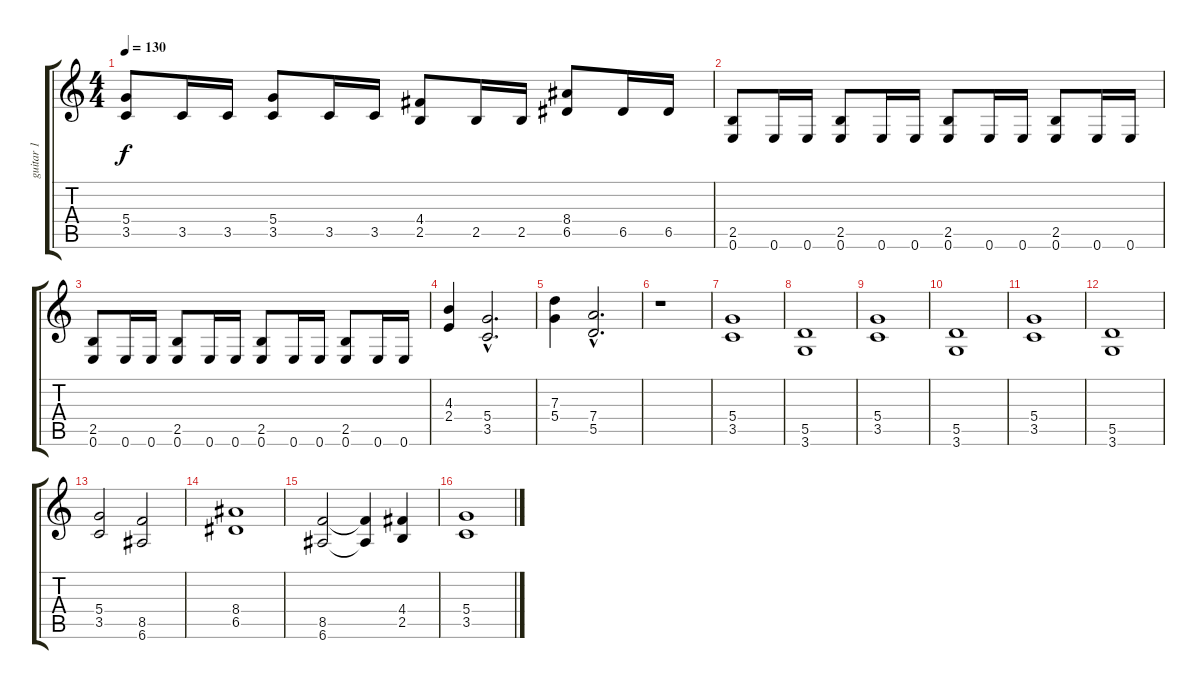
\track ("guitar 1" "guitar 1") {instrument distortionguitar}
\staff {score tabs}
\tuning (E4 B3 G3 D3 A2 E2) {hide}
\ts (4 4)
\tempo 130
\clef g2
\ks c
(5.4 3.5).8{dy f} 3.5.16 3.5.16 (5.4 3.5).8 3.5.16 3.5.16 (4.4 2.5).8 2.5.16 2.5.16 (8.4 6.5).8 6.5.16 6.5.16 |
(2.5 0.6).8 0.6.16 0.6.16 (2.5 0.6).8 0.6.16 0.6.16 (2.5 0.6).8 0.6.16 0.6.16 (2.5 0.6).8 0.6.16 0.6.16 |
(2.5 0.6).8 0.6.16 0.6.16 (2.5 0.6).8 0.6.16 0.6.16 (2.5 0.6).8 0.6.16 0.6.16 (2.5 0.6).8 0.6.16 0.6.16 |
(4.3 2.4).4 (5.4{hac} 3.5{hac}).2{d} |
(7.3 5.4).4 (7.4{hac} 5.5{hac}).2{d} |
r.1 |
(5.4 3.5).1 |
(5.5 3.6).1 |
(5.4 3.5).1 |
(5.5 3.6).1 |
(5.4 3.5).1 |
(5.5 3.6).1 |
(5.4 3.5).2 (8.5 6.6).2 |
(8.4 6.5).1 |
(8.5 6.6).2 (8.5{t} 6.6{t}).4 (4.4 2.5).4 |
(5.4 3.5).1
